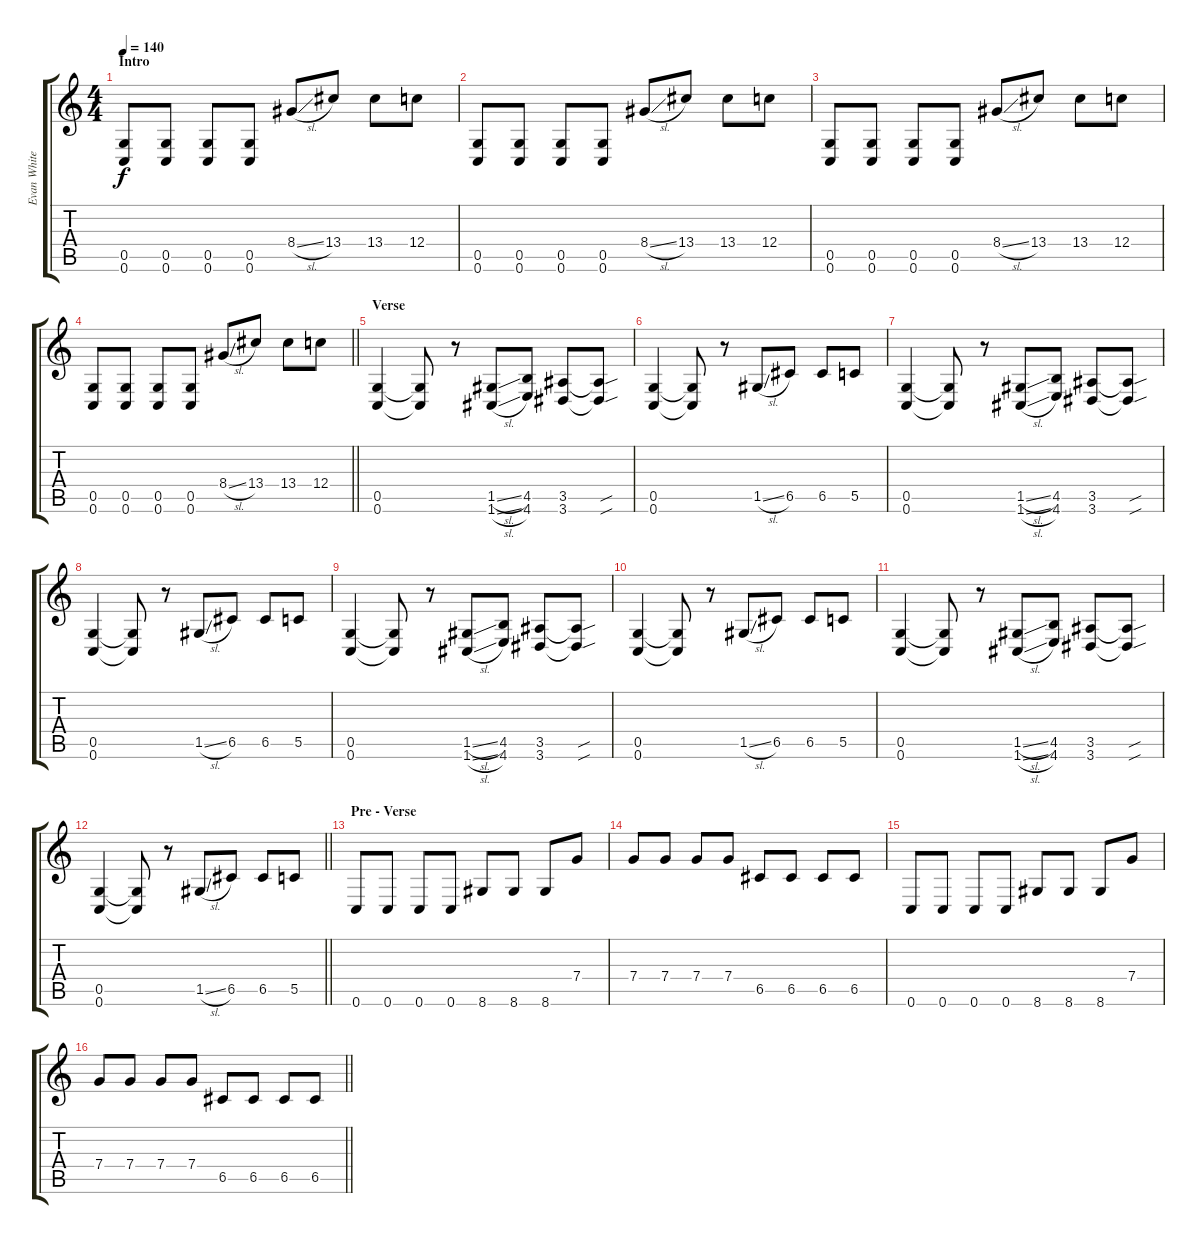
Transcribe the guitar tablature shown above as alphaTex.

\track ("Evan White Gtr.2" "Evan White") {instrument distortionguitar}
\staff {score tabs}
\tuning (D4 A3 F3 C3 G2 C2) {hide}
\ts (4 4)
\section ("" "Intro")
\tempo 140
\clef g2
\ks c
(0.5 0.6).8{dy f instrument distortionguitar} (0.5 0.6).8 (0.5 0.6).8 (0.5 0.6).8 8.4{sl}.8 13.4.8 13.4.8 12.4.8 |
(0.5 0.6).8 (0.5 0.6).8 (0.5 0.6).8 (0.5 0.6).8 8.4{sl}.8 13.4.8 13.4.8 12.4.8 |
(0.5 0.6).8 (0.5 0.6).8 (0.5 0.6).8 (0.5 0.6).8 8.4{sl}.8 13.4.8 13.4.8 12.4.8 |
\barLineRight lightlight
(0.5 0.6).8 (0.5 0.6).8 (0.5 0.6).8 (0.5 0.6).8 8.4{sl}.8 13.4.8 13.4.8 12.4.8 |
\section ("" "Verse")
(0.5 0.6).4 (0.5{t} 0.6{t}).8 r.8 (1.5{sl} 1.6{sl}).8 (4.5 4.6).8 (3.5 3.6).8 (3.5{sou t} 3.6{sou t}).8 |
(0.5 0.6).4 (0.5{t} 0.6{t}).8 r.8 1.5{sl}.8 6.5.8 6.5.8 5.5.8 |
(0.5 0.6).4 (0.5{t} 0.6{t}).8 r.8 (1.5{sl} 1.6{sl}).8 (4.5 4.6).8 (3.5 3.6).8 (3.5{sou t} 3.6{sou t}).8 |
(0.5 0.6).4 (0.5{t} 0.6{t}).8 r.8 1.5{sl}.8 6.5.8 6.5.8 5.5.8 |
(0.5 0.6).4 (0.5{t} 0.6{t}).8 r.8 (1.5{sl} 1.6{sl}).8 (4.5 4.6).8 (3.5 3.6).8 (3.5{sou t} 3.6{sou t}).8 |
(0.5 0.6).4 (0.5{t} 0.6{t}).8 r.8 1.5{sl}.8 6.5.8 6.5.8 5.5.8 |
(0.5 0.6).4 (0.5{t} 0.6{t}).8 r.8 (1.5{sl} 1.6{sl}).8 (4.5 4.6).8 (3.5 3.6).8 (3.5{sou t} 3.6{sou t}).8 |
\barLineRight lightlight
(0.5 0.6).4 (0.5{t} 0.6{t}).8 r.8 1.5{sl}.8 6.5.8 6.5.8 5.5.8 |
\section ("" "Pre - Verse")
0.6.8 0.6.8 0.6.8 0.6.8 8.6.8 8.6.8 8.6.8 7.4.8 |
7.4.8 7.4.8 7.4.8 7.4.8 6.5.8 6.5.8 6.5.8 6.5.8 |
0.6.8 0.6.8 0.6.8 0.6.8 8.6.8 8.6.8 8.6.8 7.4.8 |
\barLineRight lightlight
7.4.8 7.4.8 7.4.8 7.4.8 6.5.8 6.5.8 6.5.8 6.5.8
